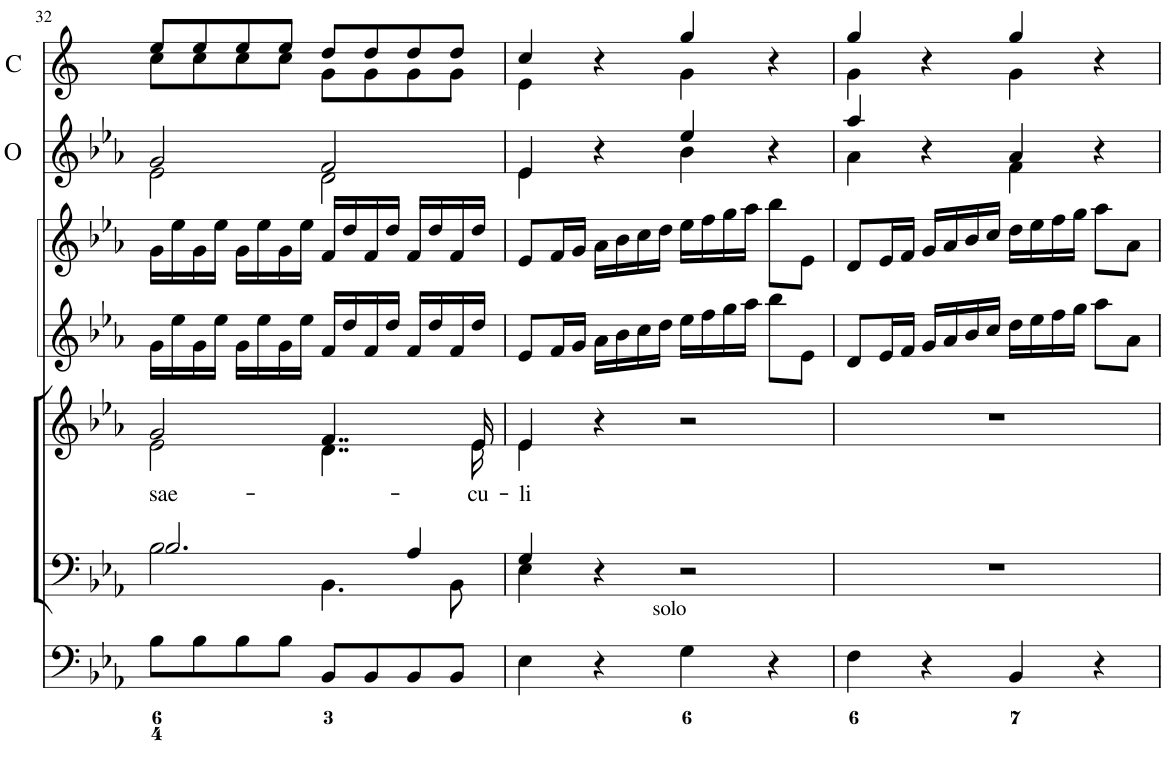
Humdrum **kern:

**kern	**kern	**kern	**text	**kern	**kern	**kern	**kern
*part7	*part6	*part5	*part5	*part4	*part3	*part2	*part1
*staff7	*staff6	*staff5	*staff5	*staff4	*staff3	*staff2	*staff1
*I"Organ	*I"Voice	*I"Voice	*	*I"Violin 2	*I"Violin 1	*I"Oboi	*I"Corni in Eb
*	*	*	*	*I'Vln	*I'Vln	*I'O	*I'C
!!LO:PB:g=z
*clefF4	*clefF4	*clefG2	*	*clefG2	*clefG2	*clefG2	*clefG2
*	*	*	*	*	*	*	*Trd5c9
*k[b-e-a-]	*k[b-e-a-]	*k[b-e-a-]	*	*k[b-e-a-]	*k[b-e-a-]	*k[b-e-a-]	*k[]
*M4/4	*M4/4	*M4/4	*	*M4/4	*M4/4	*M4/4	*M4/4
*met(c)	*met(c)	*met(c)	*	*met(c)	*met(c)	*met(c)	*met(c)
=32	=32	=32	=32	=32	=32	=32	=32
*	*^	*	*	*	*	*	*
!	!	!	!	!LO:LY:b	!	!	!	!
*	*	*	*^	*	*	*	*^	*^
8B-\L	2.B-/	2B-\	2g/	2e-\	sae-	16g\LL	16g\LL	2g/	2e-\	8ee/L	8cc\L
.	.	.	.	.	.	16ee-\	16ee-\	.	.	.	.
8B-\	.	.	.	.	.	16g\	16g\	.	.	8ee/	8cc\
.	.	.	.	.	.	16ee-\JJ	16ee-\JJ	.	.	.	.
8B-\	.	.	.	.	.	16g\LL	16g\LL	.	.	8ee/	8cc\
.	.	.	.	.	.	16ee-\	16ee-\	.	.	.	.
8B-\J	.	.	.	.	.	16g\	16g\	.	.	8ee/J	8cc\J
.	.	.	.	.	.	16ee-\JJ	16ee-\JJ	.	.	.	.
8BB-/L	.	4.BB-\	4..f/	4..d\	.	16f/LL	16f/LL	2f/	2d\	8dd/L	8g\L
.	.	.	.	.	.	16dd/	16dd/	.	.	.	.
8BB-/	.	.	.	.	.	16f/	16f/	.	.	8dd/	8g\
.	.	.	.	.	.	16dd/JJ	16dd/JJ	.	.	.	.
8BB-/	4A-/	.	.	.	.	16f/LL	16f/LL	.	.	8dd/	8g\
.	.	.	.	.	.	16dd/	16dd/	.	.	.	.
8BB-/J	.	8BB-\	.	.	.	16f/	16f/	.	.	8dd/J	8g\J
!	!	!	!	!	!LO:LY:b	!	!	!	!	!	!
.	.	.	16e-/	16e-\	-cu-	16dd/JJ	16dd/JJ	.	.	.	.
=33	=33	=33	=33	=33	=33	=33	=33	=33	=33	=33	=33
!	!	!	!	!	!LO:LY:b	!	!	!	!	!	!
4E-\	4G/	4E-\	4e-/	4e-\	-li	8e-/L	8e-/L	4e-/	4e-\	4cc/	4e\
.	.	.	.	.	.	16f/L	16f/L	.	.	.	.
.	.	.	.	.	.	16g/JJ	16g/JJ	.	.	.	.
4r	4r	2.ryy	4r	2.ryy	.	16a-\LL	16a-\LL	4r	4ryy	4r	4ryy
.	.	.	.	.	.	16b-\	16b-\	.	.	.	.
.	.	.	.	.	.	16cc\	16cc\	.	.	.	.
.	.	.	.	.	.	16dd\JJ	16dd\JJ	.	.	.	.
!LO:TX:a:t=solo	!	!	!	!	!	!	!	!	!	!	!
4G\	2r	.	2r	.	.	16ee-\LL	16ee-\LL	4ee-/	4b-\	4gg/	4g\
.	.	.	.	.	.	16ff\	16ff\	.	.	.	.
.	.	.	.	.	.	16gg\	16gg\	.	.	.	.
.	.	.	.	.	.	16aa-\JJ	16aa-\JJ	.	.	.	.
4r	.	.	.	.	.	8bb-\L	8bb-\L	4r	4ryy	4r	4ryy
.	.	.	.	.	.	8e-\J	8e-\J	.	.	.	.
*	*v	*v	*	*	*	*	*	*	*	*	*
*	*	*v	*v	*	*	*	*	*	*	*
=34	=34	=34	=34	=34	=34	=34	=34	=34	=34
4F\	1r	1r	.	8d/L	8d/L	4aa-/	4a-\	4gg/	4g\
.	.	.	.	16e-/L	16e-/L	.	.	.	.
.	.	.	.	16f/JJ	16f/JJ	.	.	.	.
4r	.	.	.	16g/LL	16g/LL	4r	4ryy	4r	4ryy
.	.	.	.	16a-/	16a-/	.	.	.	.
.	.	.	.	16b-/	16b-/	.	.	.	.
.	.	.	.	16cc/JJ	16cc/JJ	.	.	.	.
4BB-/	.	.	.	16dd\LL	16dd\LL	4a-/	4f\	4gg/	4g\
.	.	.	.	16ee-\	16ee-\	.	.	.	.
.	.	.	.	16ff\	16ff\	.	.	.	.
.	.	.	.	16gg\JJ	16gg\JJ	.	.	.	.
4r	.	.	.	8aa-\L	8aa-\L	4r	4ryy	4r	4ryy
.	.	.	.	8a-\J	8a-\J	.	.	.	.
*	*	*	*	*	*	*v	*v	*	*
*	*	*	*	*	*	*	*v	*v
=	=	=	=	=	=	=	=
*-	*-	*-	*-	*-	*-	*-	*-
